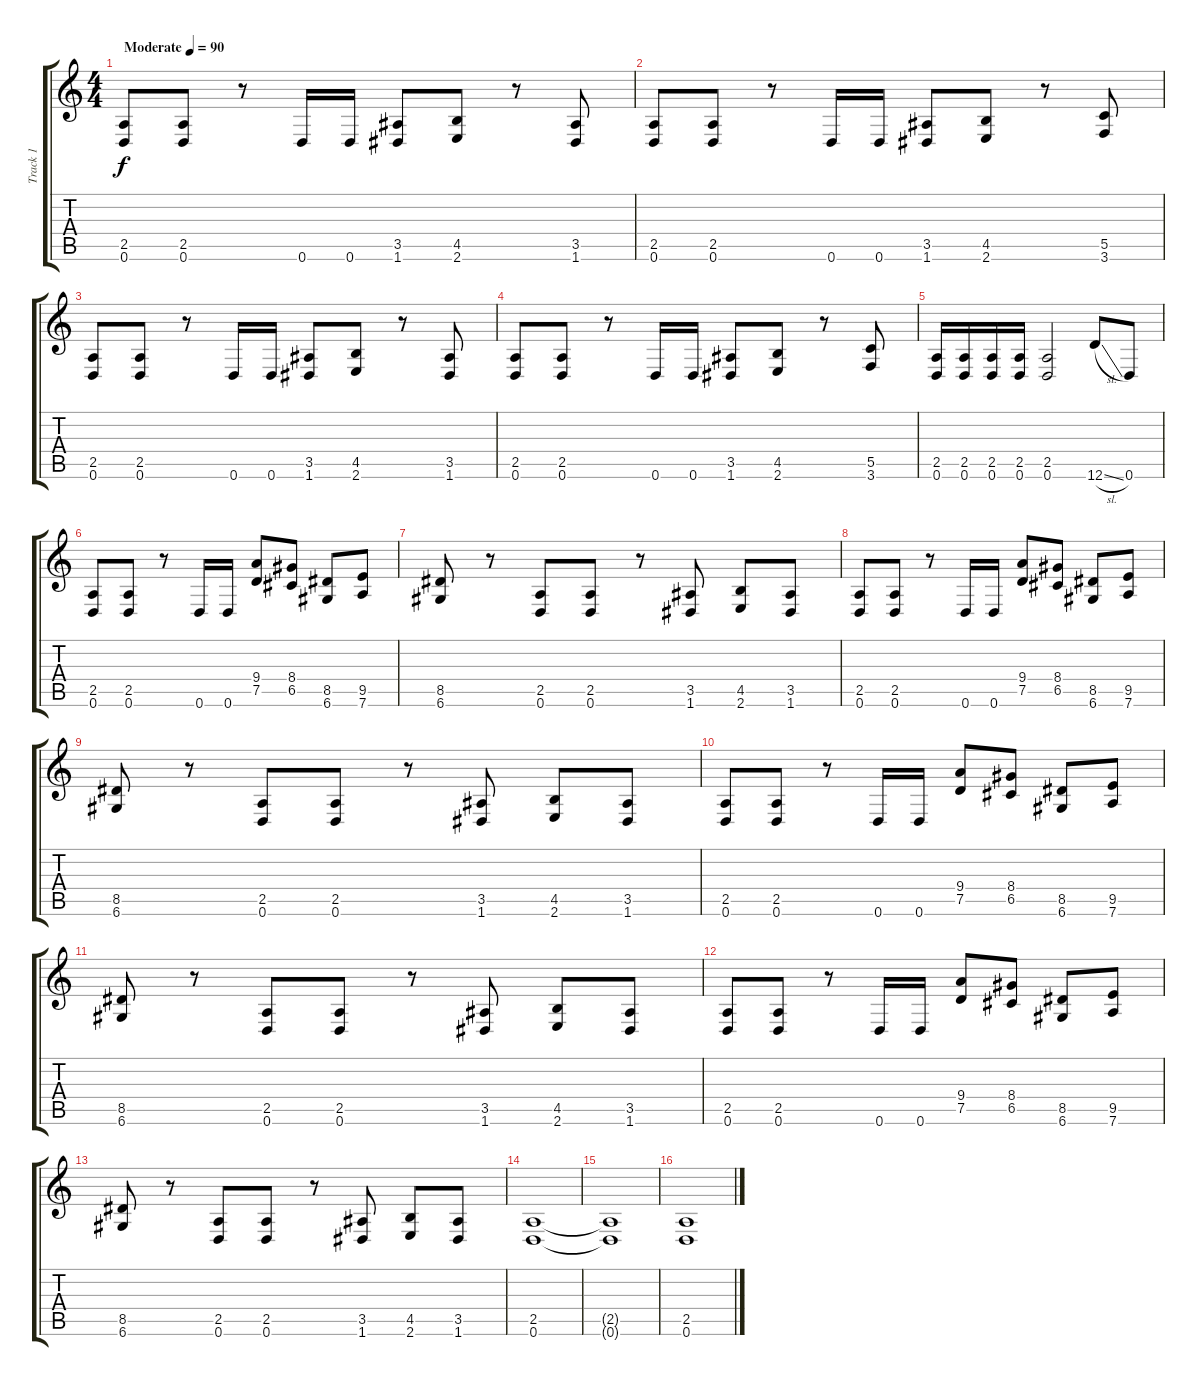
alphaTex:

\track ("Track 1" "Track 1") {instrument distortionguitar}
\staff {score tabs}
\tuning (D4 A3 F3 C3 G2 D2) {hide}
\ts (4 4)
\tempo (90 "Moderate")
\clef g2
\ks c
(2.5 0.6).8{dy f instrument distortionguitar} (2.5 0.6).8 r.8 0.6.16 0.6.16 (3.5 1.6).8 (4.5 2.6).8 r.8 (3.5 1.6).8 |
(2.5 0.6).8 (2.5 0.6).8 r.8 0.6.16 0.6.16 (3.5 1.6).8 (4.5 2.6).8 r.8 (5.5 3.6).8 |
(2.5 0.6).8 (2.5 0.6).8 r.8 0.6.16 0.6.16 (3.5 1.6).8 (4.5 2.6).8 r.8 (3.5 1.6).8 |
(2.5 0.6).8 (2.5 0.6).8 r.8 0.6.16 0.6.16 (3.5 1.6).8 (4.5 2.6).8 r.8 (5.5 3.6).8 |
(2.5 0.6).16 (2.5 0.6).16 (2.5 0.6).16 (2.5 0.6).16 (2.5 0.6).2 12.6{sl}.8 0.6.8 |
(2.5 0.6).8 (2.5 0.6).8 r.8 0.6.16 0.6.16 (9.4 7.5).8 (8.4 6.5).8 (8.5 6.6).8 (9.5 7.6).8 |
(8.5 6.6).8 r.8 (2.5 0.6).8 (2.5 0.6).8 r.8 (3.5 1.6).8 (4.5 2.6).8 (3.5 1.6).8 |
(2.5 0.6).8 (2.5 0.6).8 r.8 0.6.16 0.6.16 (9.4 7.5).8 (8.4 6.5).8 (8.5 6.6).8 (9.5 7.6).8 |
(8.5 6.6).8 r.8 (2.5 0.6).8 (2.5 0.6).8 r.8 (3.5 1.6).8 (4.5 2.6).8 (3.5 1.6).8 |
(2.5 0.6).8 (2.5 0.6).8 r.8 0.6.16 0.6.16 (9.4 7.5).8 (8.4 6.5).8 (8.5 6.6).8 (9.5 7.6).8 |
(8.5 6.6).8 r.8 (2.5 0.6).8 (2.5 0.6).8 r.8 (3.5 1.6).8 (4.5 2.6).8 (3.5 1.6).8 |
(2.5 0.6).8 (2.5 0.6).8 r.8 0.6.16 0.6.16 (9.4 7.5).8 (8.4 6.5).8 (8.5 6.6).8 (9.5 7.6).8 |
(8.5 6.6).8 r.8 (2.5 0.6).8 (2.5 0.6).8 r.8 (3.5 1.6).8 (4.5 2.6).8 (3.5 1.6).8 |
(2.5 0.6).1 |
(2.5{t} 0.6{t}).1 |
(2.5 0.6).1
